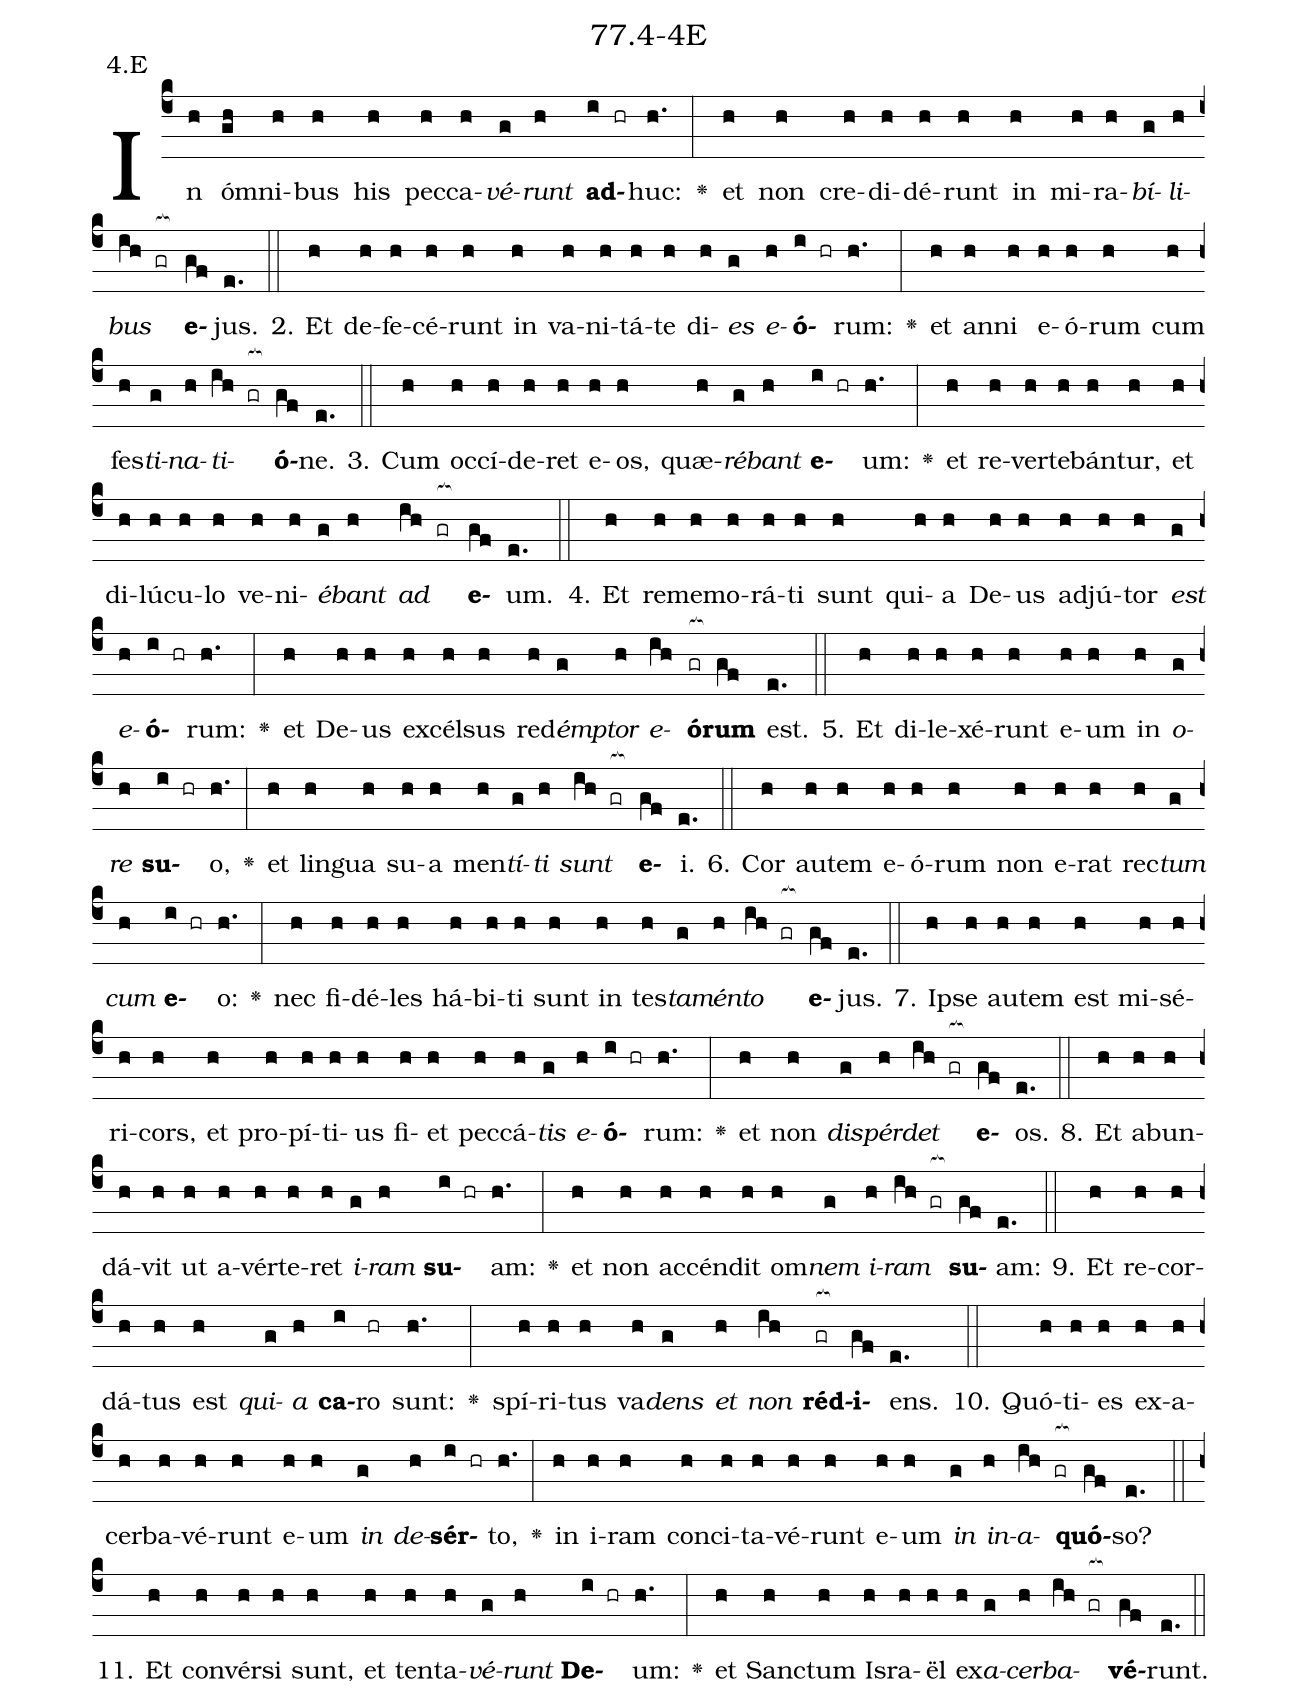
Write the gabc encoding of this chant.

name: 77.4-4E;
annotation: 4.E;
%%
(c4)In(h) óm(gh)ni(h)bus(h) his(h) pec(h)ca(h)<i>vé</i>(g)<i>runt</i>(h) <b>ad</b>(i hr)huc:(h.) <v>\greheightstar</v>(:) et(h) non(h) cre(h)di(h)dé(h)runt(h) in(h) mi(h)ra(h)<i>bí</i>(g)<i>li</i>(h)<i>bus</i>(ih gr[ocb:1{]) <b>e</b>(gf[ocb:0}])jus.(e.) (::)
2. Et(h) de(h)fe(h)cé(h)runt(h) in(h) va(h)ni(h)tá(h)te(h) di(h)<i>es</i>(g) <i>e</i>(h)<b>ó</b>(i hr)rum:(h.) <v>\greheightstar</v>(:) et(h) an(h)ni(h) e(h)ó(h)rum(h) cum(h) fes(h)<i>ti</i>(g)<i>na</i>(h)<i>ti</i>(ih gr[ocb:1{])<b>ó</b>(gf[ocb:0}])ne.(e.) (::)
3. Cum(h) oc(h)cí(h)de(h)ret(h) e(h)os,(h) quæ(h)<i>ré</i>(g)<i>bant</i>(h) <b>e</b>(i hr)um:(h.) <v>\greheightstar</v>(:) et(h) re(h)ver(h)te(h)bán(h)tur,(h) et(h) di(h)lú(h)cu(h)lo(h) ve(h)ni(h)<i>é</i>(g)<i>bant</i>(h) <i>ad</i>(ih gr[ocb:1{]) <b>e</b>(gf[ocb:0}])um.(e.) (::)
4. Et(h) re(h)me(h)mo(h)rá(h)ti(h) sunt(h) qui(h)a(h) De(h)us(h) ad(h)jú(h)tor(h) <i>est</i>(g) <i>e</i>(h)<b>ó</b>(i hr)rum:(h.) <v>\greheightstar</v>(:) et(h) De(h)us(h) ex(h)cél(h)sus(h) red(h)<i>émp</i>(g)<i>tor</i>(h) <i>e</i>(ih)<b>ó</b>(gr[ocb:1{])<b>rum</b>(gf[ocb:0}]) est.(e.) (::)
5. Et(h) di(h)le(h)xé(h)runt(h) e(h)um(h) in(h) <i>o</i>(g)<i>re</i>(h) <b>su</b>(i hr)o,(h.) <v>\greheightstar</v>(:) et(h) lin(h)gua(h) su(h)a(h) men(h)<i>tí</i>(g)<i>ti</i>(h) <i>sunt</i>(ih gr[ocb:1{]) <b>e</b>(gf[ocb:0}])i.(e.) (::)
6. Cor(h) au(h)tem(h) e(h)ó(h)rum(h) non(h) e(h)rat(h) rec(h)<i>tum</i>(g) <i>cum</i>(h) <b>e</b>(i hr)o:(h.) <v>\greheightstar</v>(:) nec(h) fi(h)dé(h)les(h) há(h)bi(h)ti(h) sunt(h) in(h) tes(h)<i>ta</i>(g)<i>mén</i>(h)<i>to</i>(ih gr[ocb:1{]) <b>e</b>(gf[ocb:0}])jus.(e.) (::)
7. Ip(h)se(h) au(h)tem(h) est(h) mi(h)sé(h)ri(h)cors,(h) et(h) pro(h)pí(h)ti(h)us(h) fi(h)et(h) pec(h)cá(h)<i>tis</i>(g) <i>e</i>(h)<b>ó</b>(i hr)rum:(h.) <v>\greheightstar</v>(:) et(h) non(h) <i>dis</i>(g)<i>pér</i>(h)<i>det</i>(ih gr[ocb:1{]) <b>e</b>(gf[ocb:0}])os.(e.) (::)
8. Et(h) ab(h)un(h)dá(h)vit(h) ut(h) a(h)vér(h)te(h)ret(h) <i>i</i>(g)<i>ram</i>(h) <b>su</b>(i hr)am:(h.) <v>\greheightstar</v>(:) et(h) non(h) ac(h)cén(h)dit(h) om(h)<i>nem</i>(g) <i>i</i>(h)<i>ram</i>(ih gr[ocb:1{]) <b>su</b>(gf[ocb:0}])am:(e.) (::)
9. Et(h) re(h)cor(h)dá(h)tus(h) est(h) <i>qui</i>(g)<i>a</i>(h) <b>ca</b>(i)ro(hr) sunt:(h.) <v>\greheightstar</v>(:) spí(h)ri(h)tus(h) va(h)<i>dens</i>(g) <i>et</i>(h) <i>non</i>(ih) <b>réd</b>(gr[ocb:1{])<b>i</b>(gf[ocb:0}])ens.(e.) (::)
10. Quó(h)ti(h)es(h) ex(h)a(h)cer(h)ba(h)vé(h)runt(h) e(h)um(h) <i>in</i>(g) <i>de</i>(h)<b>sér</b>(i hr)to,(h.) <v>\greheightstar</v>(:) in(h) i(h)ram(h) con(h)ci(h)ta(h)vé(h)runt(h) e(h)um(h) <i>in</i>(g) <i>in</i>(h)<i>a</i>(ih gr[ocb:1{])<b>quó</b>(gf[ocb:0}])so?(e.) (::)
11. Et(h) con(h)vér(h)si(h) sunt,(h) et(h) ten(h)ta(h)<i>vé</i>(g)<i>runt</i>(h) <b>De</b>(i hr)um:(h.) <v>\greheightstar</v>(:) et(h) Sanc(h)tum(h) Is(h)ra(h)ël(h) ex(h)<i>a</i>(g)<i>cer</i>(h)<i>ba</i>(ih gr[ocb:1{])<b>vé</b>(gf[ocb:0}])runt.(e.) (::)
